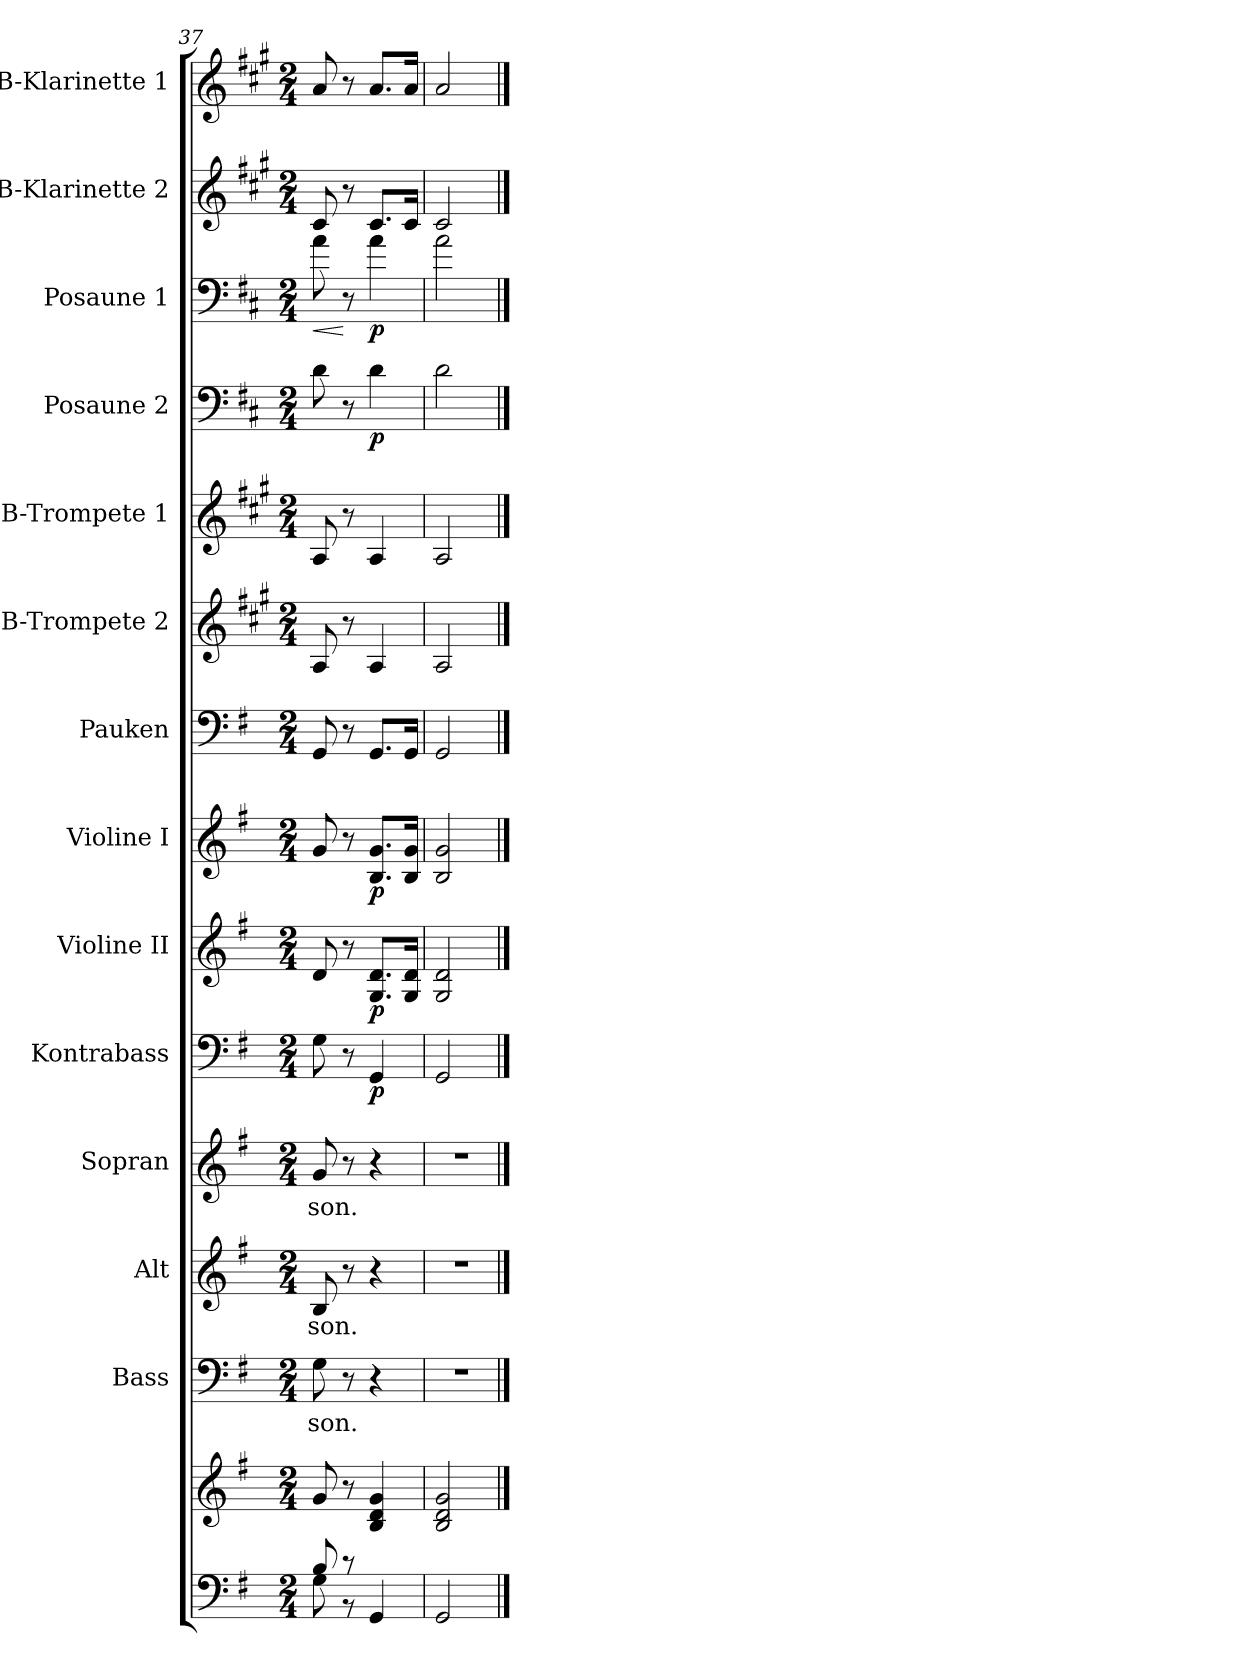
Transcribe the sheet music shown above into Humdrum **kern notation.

**kern	**kern	**kern	**text	**kern	**text	**kern	**text	**kern	**dynam	**kern	**dynam	**kern	**dynam	**kern	**kern	**kern	**kern	**dynam	**kern	**dynam	**kern	**kern
*part14	*part14	*part13	*part13	*part12	*part12	*part11	*part11	*part10	*part10	*part9	*part9	*part8	*part8	*part7	*part6	*part5	*part4	*part4	*part3	*part3	*part2	*part1
*staff15	*staff14	*staff13	*staff13	*staff12	*staff12	*staff11	*staff11	*staff10	*staff10	*staff9	*staff9	*staff8	*staff8	*staff7	*staff6	*staff5	*staff4	*staff4	*staff3	*staff3	*staff2	*staff1
*	*	*I"Bass	*	*I"Alt	*	*I"Sopran	*	*I"Kontrabass	*	*I"Violine II	*	*I"Violine I	*	*I"Pauken	*I"B-Trompete 2	*I"B-Trompete 1	*I"Posaune 2	*	*I"Posaune 1	*	*I"B-Klarinette 2	*I"B-Klarinette 1
*	*	*I'B.	*	*I'A.	*	*I'S.	*	*I'Kb.	*	*I'Vl. II	*	*I'Vl. I	*	*I'Pk.	*I'B Trp. 2	*I'B Trp. 1	*I'Pos. 2	*	*I'Pos. 1	*	*I'B Kl. 2	*I'B Kl. 1
*clefF4	*clefG2	*clefF4	*	*clefG2	*	*clefG2	*	*clefF4	*	*clefG2	*	*clefG2	*	*clefF4	*clefG2	*clefG2	*clefF4	*	*clefF4	*	*clefG2	*clefG2
*	*	*	*	*	*	*	*	*ITrd7c12	*	*	*	*	*	*	*ITrd1c2	*ITrd1c2	*ITrd4c7	*	*ITrd4c7	*	*ITrd1c2	*ITrd1c2
*k[f#]	*k[f#]	*k[f#]	*	*k[f#]	*	*k[f#]	*	*k[f#]	*	*k[f#]	*	*k[f#]	*	*k[f#]	*k[f#]	*k[f#]	*k[f#]	*	*k[f#]	*	*k[f#]	*k[f#]
*G:	*G:	*G:	*	*G:	*	*G:	*	*G:	*	*G:	*	*G:	*	*G:	*G:	*G:	*G:	*	*G:	*	*G:	*G:
*M2/4	*M2/4	*M2/4	*	*M2/4	*	*M2/4	*	*M2/4	*	*M2/4	*	*M2/4	*	*M2/4	*M2/4	*M2/4	*M2/4	*	*M2/4	*	*M2/4	*M2/4
=37	=37	=37	=37	=37	=37	=37	=37	=37	=37	=37	=37	=37	=37	=37	=37	=37	=37	=37	=37	=37	=37	=37
*^	*	*	*	*	*	*	*	*	*	*	*	*	*	*	*	*	*	*	*	*	*	*
!	!	!	!	!LO:LY:b	!	!LO:LY:b	!	!LO:LY:b	!	!	!	!	!	!	!	!	!	!	!	!	!LO:HP:b	!	!
8B/	8G\	8g/	8G\	-son.	8B/	-son.	8g/	-son.	8GG\	.	8d/	.	8g/	.	8GG/	8G/	8G/	8G\	.	8d\	<	8B/	8g/
8r	8r	8r	8r	.	8r	.	8r	.	8r	.	8r	.	8r	.	8r	8r	8r	8r	.	8r	[	8r	8r
!	!	!	!	!	!	!	!	!	!	!LO:DY:b	!	!LO:DY:b	!	!LO:DY:b	!	!	!	!	!LO:DY:b	!	!LO:DY:b	!	!
4ryy	4GG/	4B/ 4d/ 4g/	4r	.	4r	.	4r	.	4GGG/	p	8.G/ 8.d/L	p	8.B/ 8.g/L	p	8.GG/L	4G/	4G/	4G\	p	4d\	p	8.B/L	8.g/L
.	.	.	.	.	.	.	.	.	.	.	16G/ 16d/Jk	.	16B/ 16g/Jk	.	16GG/Jk	.	.	.	.	.	.	16B/Jk	16g/Jk
*v	*v	*	*	*	*	*	*	*	*	*	*	*	*	*	*	*	*	*	*	*	*	*	*
=38	=38	=38	=38	=38	=38	=38	=38	=38	=38	=38	=38	=38	=38	=38	=38	=38	=38	=38	=38	=38	=38	=38
2GG/	2B/ 2d/ 2g/	2r	.	2r	.	2r	.	2GGG/	.	2G/ 2d/	.	2B/ 2g/	.	2GG/	2G/	2G/	2G\	.	2d\	.	2B/	2g/
==	==	==	==	==	==	==	==	==	==	==	==	==	==	==	==	==	==	==	==	==	==	==
*-	*-	*-	*-	*-	*-	*-	*-	*-	*-	*-	*-	*-	*-	*-	*-	*-	*-	*-	*-	*-	*-	*-
